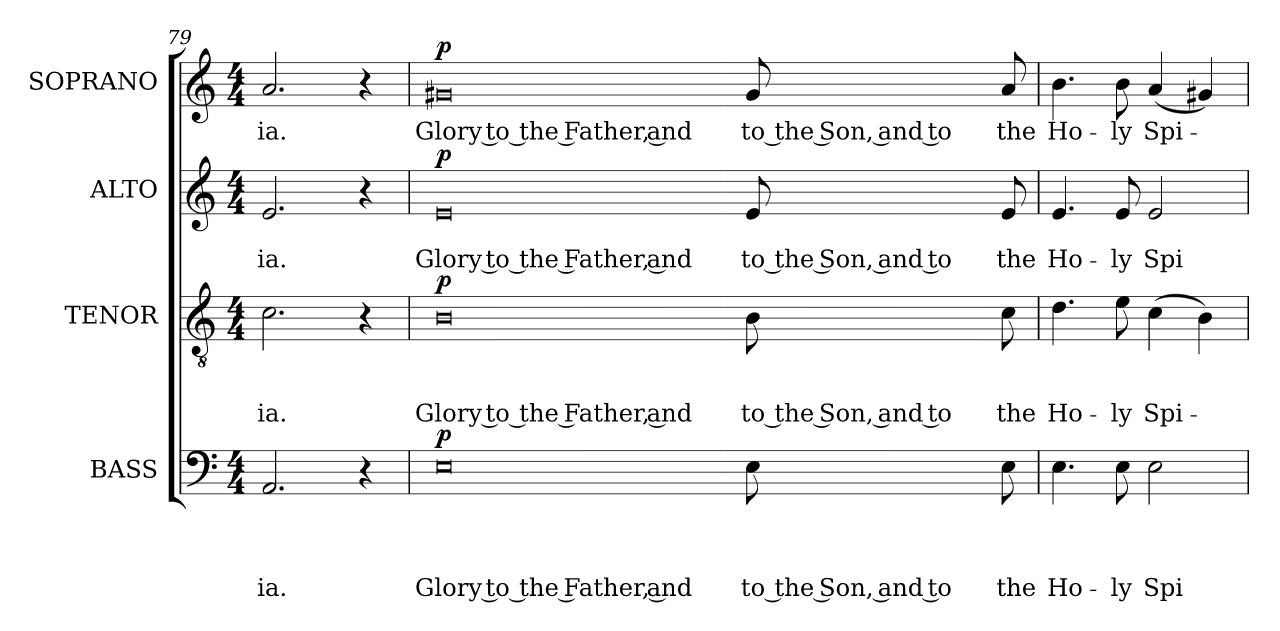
**kern	**text	**text	**text	**text	**dynam	**kern	**text	**text	**text	**dynam	**kern	**text	**text	**dynam	**kern	**text	**dynam
*part4	*part4	*part4	*part4	*part4	*part4	*part3	*part3	*part3	*part3	*part3	*part2	*part2	*part2	*part2	*part1	*part1	*part1
*staff4	*staff4	*staff4	*staff4	*staff4	*staff4	*staff3	*staff3	*staff3	*staff3	*staff3	*staff2	*staff2	*staff2	*staff2	*staff1	*staff1	*staff1
*I"BASS	*	*	*	*	*	*I"TENOR	*	*	*	*	*I"ALTO	*	*	*	*I"SOPRANO	*	*
*I'B.	*	*	*	*	*	*I'T.	*	*	*	*	*I'A.	*	*	*	*I'S.	*	*
*clefF4	*	*	*	*	*	*clefGv2	*	*	*	*	*clefG2	*	*	*	*clefG2	*	*
*k[]	*	*	*	*	*	*k[]	*	*	*	*	*k[]	*	*	*	*k[]	*	*
*C:	*	*	*	*	*	*C:	*	*	*	*	*C:	*	*	*	*C:	*	*
*M4/4	*	*	*	*	*	*M4/4	*	*	*	*	*M4/4	*	*	*	*M4/4	*	*
=79	=79	=79	=79	=79	=79	=79	=79	=79	=79	=79	=79	=79	=79	=79	=79	=79	=79
!	!	!	!	!LO:LY:b	!	!	!	!	!LO:LY:b	!	!	!	!LO:LY:b	!	!	!LO:LY:b	!
2.AA/	.	.	.	-ia.	.	2.c\	.	.	-ia.	.	2.e/	.	-ia.	.	2.a/	-ia.	.
4r	.	.	.	.	.	4r	.	.	.	.	4r	.	.	.	4r	.	.
!!LO:PB:g=z
=80	=80	=80	=80	=80	=80	=80	=80	=80	=80	=80	=80	=80	=80	=80	=80	=80	=80
!	!	!	!	!LO:LY:b	!LO:DY:a	!	!	!	!LO:LY:b	!LO:DY:a	!	!	!LO:LY:b	!LO:DY:a	!	!LO:LY:b	!LO:DY:a
0E	.	.	.	Glory to the Father, and	p	0B	.	.	Glory to the Father, and	p	0e	.	Glory to the Father, and	p	0g#X	Glory to the Father, and	p
!	!	!	!	!LO:LY:b:rj	!	!	!	!	!LO:LY:b:rj	!	!	!	!LO:LY:b:rj	!	!	!LO:LY:b:rj	!
8E\	.	.	.	to the Son, and to	.	8B\	.	.	to the Son, and to	.	8e/	.	to the Son, and to	.	8g#/	to the Son, and to	.
!	!	!	!	!LO:LY:b	!	!	!	!	!LO:LY:b	!	!	!	!LO:LY:b	!	!	!LO:LY:b	!
8E\	.	.	.	the	.	8c\	.	.	the	.	8e/	.	the	.	8a/	the	.
=81	=81	=81	=81	=81	=81	=81	=81	=81	=81	=81	=81	=81	=81	=81	=81	=81	=81
!	!	!	!	!LO:LY:b	!	!	!	!	!LO:LY:b	!	!	!	!LO:LY:b	!	!	!LO:LY:b	!
4.E\	.	.	.	Ho-	.	4.d\	.	.	Ho-	.	4.e/	.	Ho-	.	4.b\	Ho-	.
!	!	!	!	!LO:LY:b	!	!	!	!	!LO:LY:b	!	!	!	!LO:LY:b	!	!	!LO:LY:b	!
8E\	.	.	.	-ly	.	8e\	.	.	-ly	.	8e/	.	-ly	.	8b\	-ly	.
!	!	!	!	!LO:LY:b	!	!	!	!	!LO:LY:b	!	!	!	!LO:LY:b	!	!	!LO:LY:b	!
2E\	.	.	.	Spi-	.	(>4c\	.	.	Spi-	.	2e/	.	Spi-	.	(<4a/	Spi-	.
.	.	.	.	.	.	4B\)	.	.	.	.	.	.	.	.	4g#X/)	.	.
=	=	=	=	=	=	=	=	=	=	=	=	=	=	=	=	=	=
*-	*-	*-	*-	*-	*-	*-	*-	*-	*-	*-	*-	*-	*-	*-	*-	*-	*-
